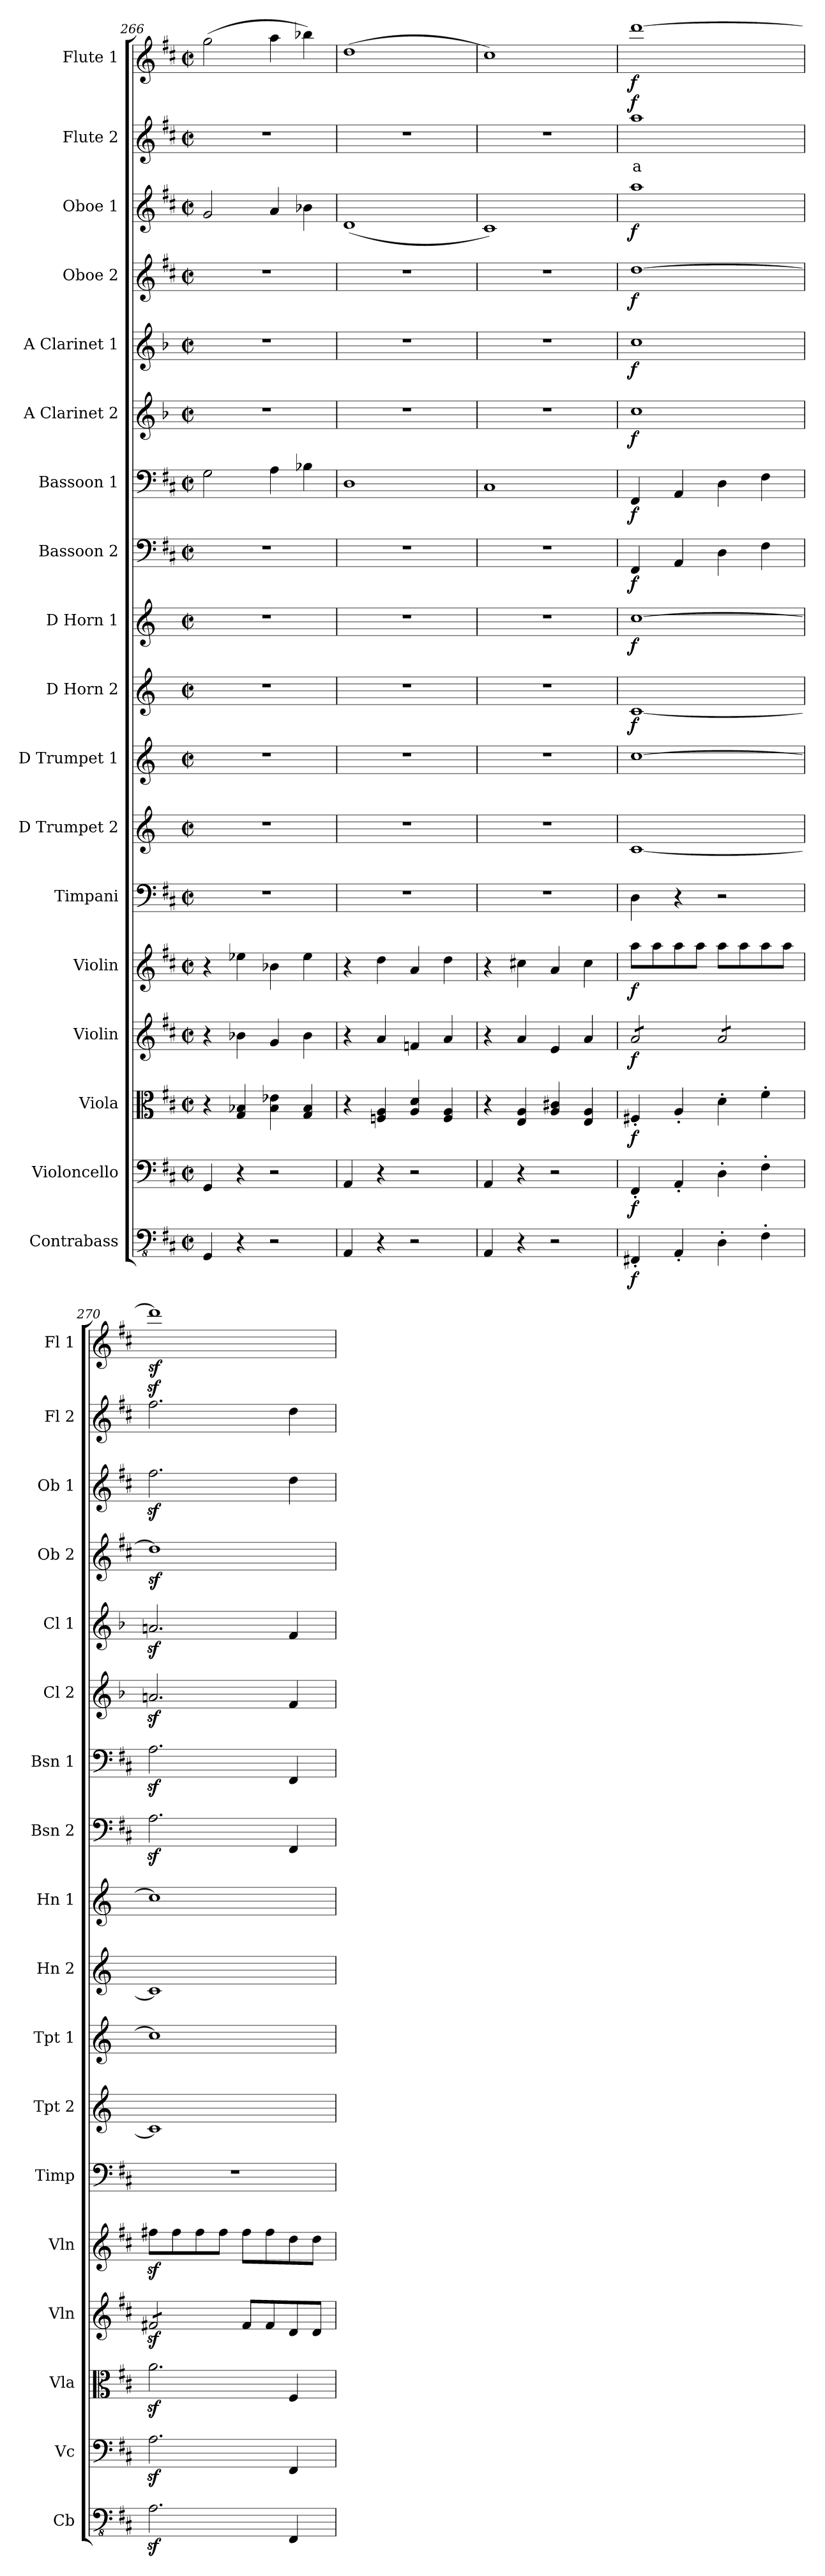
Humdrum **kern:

**kern	**dynam	**kern	**dynam	**kern	**dynam	**kern	**dynam	**kern	**dynam	**kern	**kern	**dynam	**kern	**dynam	**kern	**dynam	**kern	**dynam	**kern	**dynam	**kern	**dynam	**kern	**dynam	**kern	**dynam	**kern	**dynam	**kern	**dynam	**kern	**text	**dynam	**kern	**dynam
*part18	*part18	*part17	*part17	*part16	*part16	*part15	*part15	*part14	*part14	*part13	*part12	*part12	*part11	*part11	*part10	*part10	*part9	*part9	*part8	*part8	*part7	*part7	*part6	*part6	*part5	*part5	*part4	*part4	*part3	*part3	*part2	*part2	*part2	*part1	*part1
*staff18	*staff18	*staff17	*staff17	*staff16	*staff16	*staff15	*staff15	*staff14	*staff14	*staff13	*staff12	*staff12	*staff11	*staff11	*staff10	*staff10	*staff9	*staff9	*staff8	*staff8	*staff7	*staff7	*staff6	*staff6	*staff5	*staff5	*staff4	*staff4	*staff3	*staff3	*staff2	*staff2	*staff2	*staff1	*staff1
*I"Contrabass	*	*I"Violoncello	*	*I"Viola	*	*I"Violin	*	*I"Violin	*	*I"Timpani	*I"D Trumpet 2	*	*I"D Trumpet 1	*	*I"D Horn 2	*	*I"D Horn 1	*	*I"Bassoon 2	*	*I"Bassoon 1	*	*I"A Clarinet 2	*	*I"A Clarinet 1	*	*I"Oboe 2	*	*I"Oboe 1	*	*I"Flute 2	*	*	*I"Flute 1	*
*I'Cb	*	*I'Vc	*	*I'Vla	*	*I'Vln	*	*I'Vln	*	*I'Timp	*I'Tpt 2	*	*I'Tpt 1	*	*I'Hn 2	*	*I'Hn 1	*	*I'Bsn 2	*	*I'Bsn 1	*	*I'Cl 2	*	*I'Cl 1	*	*I'Ob 2	*	*I'Ob 1	*	*I'Fl 2	*	*	*I'Fl 1	*
*clefFv4	*	*clefF4	*	*clefC3	*	*clefG2	*	*clefG2	*	*clefF4	*clefG2	*	*clefG2	*	*clefG2	*	*clefG2	*	*clefF4	*	*clefF4	*	*clefG2	*	*clefG2	*	*clefG2	*	*clefG2	*	*clefG2	*	*	*clefG2	*
*	*	*	*	*	*	*	*	*	*	*	*ITrd-1c-2	*	*ITrd-1c-2	*	*ITrd6c10	*	*ITrd6c10	*	*	*	*	*	*ITrd2c3	*	*ITrd2c3	*	*	*	*	*	*	*	*	*	*
*k[f#c#]	*	*k[f#c#]	*	*k[f#c#]	*	*k[f#c#]	*	*k[f#c#]	*	*k[f#c#]	*k[f#c#]	*	*k[f#c#]	*	*k[f#c#]	*	*k[f#c#]	*	*k[f#c#]	*	*k[f#c#]	*	*k[f#c#]	*	*k[f#c#]	*	*k[f#c#]	*	*k[f#c#]	*	*k[f#c#]	*	*	*k[f#c#]	*
*M2/2	*	*M2/2	*	*M2/2	*	*M2/2	*	*M2/2	*	*M2/2	*M2/2	*	*M2/2	*	*M2/2	*	*M2/2	*	*M2/2	*	*M2/2	*	*M2/2	*	*M2/2	*	*M2/2	*	*M2/2	*	*M2/2	*	*	*M2/2	*
*met(c|)	*	*met(c|)	*	*met(c|)	*	*met(c|)	*	*met(c|)	*	*met(c|)	*met(c|)	*	*met(c|)	*	*met(c|)	*	*met(c|)	*	*met(c|)	*	*met(c|)	*	*met(c|)	*	*met(c|)	*	*met(c|)	*	*met(c|)	*	*met(c|)	*	*	*met(c|)	*
=266	=266	=266	=266	=266	=266	=266	=266	=266	=266	=266	=266	=266	=266	=266	=266	=266	=266	=266	=266	=266	=266	=266	=266	=266	=266	=266	=266	=266	=266	=266	=266	=266	=266	=266	=266
4GGG/	.	4GG/	.	4r	.	4r	.	4r	.	1r	1r	.	1r	.	1r	.	1r	.	1r	.	2G\	.	1r	.	1r	.	1r	.	2g/	.	1r	.	.	(>2gg\	.
4r	.	4r	.	4G/ 4B-X/	.	4b-X\	.	4ee-X\	.	.	.	.	.	.	.	.	.	.	.	.	.	.	.	.	.	.	.	.	.	.	.	.	.	.	.
2r	.	2r	.	4B-\ 4e-X\	.	4g/	.	4b-X\	.	.	.	.	.	.	.	.	.	.	.	.	4A\	.	.	.	.	.	.	.	4a/	.	.	.	.	4aa\	.
.	.	.	.	4G/ 4B-/	.	4b-\	.	4ee-\	.	.	.	.	.	.	.	.	.	.	.	.	4B-X\	.	.	.	.	.	.	.	4b-X\	.	.	.	.	4bb-X\)	.
=267	=267	=267	=267	=267	=267	=267	=267	=267	=267	=267	=267	=267	=267	=267	=267	=267	=267	=267	=267	=267	=267	=267	=267	=267	=267	=267	=267	=267	=267	=267	=267	=267	=267	=267	=267
4AAA/	.	4AA/	.	4r	.	4r	.	4r	.	1r	1r	.	1r	.	1r	.	1r	.	1r	.	1D	.	1r	.	1r	.	1r	.	(<1d	.	1r	.	.	(>1dd	.
4r	.	4r	.	4Fn/ 4A/	.	4a/	.	4dd\	.	.	.	.	.	.	.	.	.	.	.	.	.	.	.	.	.	.	.	.	.	.	.	.	.	.	.
2r	.	2r	.	4A/ 4d/	.	4fn/	.	4a/	.	.	.	.	.	.	.	.	.	.	.	.	.	.	.	.	.	.	.	.	.	.	.	.	.	.	.
.	.	.	.	4F/ 4A/	.	4a/	.	4dd\	.	.	.	.	.	.	.	.	.	.	.	.	.	.	.	.	.	.	.	.	.	.	.	.	.	.	.
=268	=268	=268	=268	=268	=268	=268	=268	=268	=268	=268	=268	=268	=268	=268	=268	=268	=268	=268	=268	=268	=268	=268	=268	=268	=268	=268	=268	=268	=268	=268	=268	=268	=268	=268	=268
4AAA/	.	4AA/	.	4r	.	4r	.	4r	.	1r	1r	.	1r	.	1r	.	1r	.	1r	.	1C#	.	1r	.	1r	.	1r	.	1c#)	.	1r	.	.	1cc#)	.
4r	.	4r	.	4E/ 4A/	.	4a/	.	4cc#X\	.	.	.	.	.	.	.	.	.	.	.	.	.	.	.	.	.	.	.	.	.	.	.	.	.	.	.
2r	.	2r	.	4A/ 4c#X/	.	4e/	.	4a/	.	.	.	.	.	.	.	.	.	.	.	.	.	.	.	.	.	.	.	.	.	.	.	.	.	.	.
.	.	.	.	4E/ 4A/	.	4a/	.	4cc#\	.	.	.	.	.	.	.	.	.	.	.	.	.	.	.	.	.	.	.	.	.	.	.	.	.	.	.
=269	=269	=269	=269	=269	=269	=269	=269	=269	=269	=269	=269	=269	=269	=269	=269	=269	=269	=269	=269	=269	=269	=269	=269	=269	=269	=269	=269	=269	=269	=269	=269	=269	=269	=269	=269
!	!LO:DY:b	!	!LO:DY:b	!	!LO:DY:b	!	!LO:DY:b	!	!LO:DY:b	!	!	!LO:DY:b	!	!	!	!	!	!	!	!	!	!	!	!	!	!	!	!	!	!	!	!LO:LY:b:color=#FF0000	!	!	!
!	!	!	!	!	!	!	!	!	!	!	!	!LO:DY:n=1:b	!	!LO:DY:b	!	!	!	!	!	!	!	!	!	!	!	!	!	!	!	!	!	!	!	!	!
!	!	!	!	!	!	!	!	!	!	!	!	!	!	!LO:DY:n=1:b	!	!LO:DY:b	!	!LO:DY:b	!	!LO:DY:b	!	!LO:DY:b	!	!LO:DY:b	!	!LO:DY:b	!	!LO:DY:b	!	!LO:DY:b	!	!	!LO:DY:b	!	!LO:DY:b
*	*	*	*	*	*	*tremolo	*	*	*	*	*	*	*	*	*	*	*	*	*	*	*	*	*	*	*	*	*	*	*	*	*	*	*	*	*
4FFF#X'/	f	4FF#'/	f	4F#X'/	f	8a/L	f	8aa\L	f	4D\	[1d	f mf	[1dd	f mf	[1D	f	[1d	f	4FF#/	f	4FF#/	f	1a	f	1a	f	[1dd	f	1aa	f	1aa	a	f	[1ddd	f
.	.	.	.	.	.	8a/	.	8aa\	.	.	.	.	.	.	.	.	.	.	.	.	.	.	.	.	.	.	.	.	.	.	.	.	.	.	.
4AAA'/	.	4AA'/	.	4A'/	.	8a/	.	8aa\	.	4r	.	.	.	.	.	.	.	.	4AA/	.	4AA/	.	.	.	.	.	.	.	.	.	.	.	.	.	.
.	.	.	.	.	.	8a/J	.	8aa\J	.	.	.	.	.	.	.	.	.	.	.	.	.	.	.	.	.	.	.	.	.	.	.	.	.	.	.
4DD'\	.	4D'\	.	4d'\	.	8a/L	.	8aa\L	.	2r	.	.	.	.	.	.	.	.	4D\	.	4D\	.	.	.	.	.	.	.	.	.	.	.	.	.	.
.	.	.	.	.	.	8a/	.	8aa\	.	.	.	.	.	.	.	.	.	.	.	.	.	.	.	.	.	.	.	.	.	.	.	.	.	.	.
4FF#'\	.	4F#'\	.	4f#'\	.	8a/	.	8aa\	.	.	.	.	.	.	.	.	.	.	4F#\	.	4F#\	.	.	.	.	.	.	.	.	.	.	.	.	.	.
.	.	.	.	.	.	8a/J	.	8aa\J	.	.	.	.	.	.	.	.	.	.	.	.	.	.	.	.	.	.	.	.	.	.	.	.	.	.	.
!!LO:PB:g=z
=270	=270	=270	=270	=270	=270	=270	=270	=270	=270	=270	=270	=270	=270	=270	=270	=270	=270	=270	=270	=270	=270	=270	=270	=270	=270	=270	=270	=270	=270	=270	=270	=270	=270	=270	=270
2.AAz<\	.	2.Az<\	.	2.az<\	.	8f#Xz</L	.	8ff#Xz<\L	.	1r	1d]	.	1dd]	.	1D]	.	1d]	.	2.Az<\	.	2.Az<\	.	2.f#Xz</	.	2.f#Xz</	.	1ddz<]	.	2.ff#z<\	.	2.ff#z<\	.	.	1dddz<]	.
.	.	.	.	.	.	8f#Xz</	.	8ff#\	.	.	.	.	.	.	.	.	.	.	.	.	.	.	.	.	.	.	.	.	.	.	.	.	.	.	.
.	.	.	.	.	.	8f#Xz</	.	8ff#\	.	.	.	.	.	.	.	.	.	.	.	.	.	.	.	.	.	.	.	.	.	.	.	.	.	.	.
.	.	.	.	.	.	8f#Xz</J	.	8ff#\J	.	.	.	.	.	.	.	.	.	.	.	.	.	.	.	.	.	.	.	.	.	.	.	.	.	.	.
*	*	*	*	*	*	*Xtremolo	*	*	*	*	*	*	*	*	*	*	*	*	*	*	*	*	*	*	*	*	*	*	*	*	*	*	*	*	*
.	.	.	.	.	.	8f#/L	.	8ff#\L	.	.	.	.	.	.	.	.	.	.	.	.	.	.	.	.	.	.	.	.	.	.	.	.	.	.	.
.	.	.	.	.	.	8f#/	.	8ff#\	.	.	.	.	.	.	.	.	.	.	.	.	.	.	.	.	.	.	.	.	.	.	.	.	.	.	.
4FFF#/	.	4FF#/	.	4F#/	.	8d/	.	8dd\	.	.	.	.	.	.	.	.	.	.	4FF#/	.	4FF#/	.	4d/	.	4d/	.	.	.	4dd\	.	4dd\	.	.	.	.
.	.	.	.	.	.	8d/J	.	8dd\J	.	.	.	.	.	.	.	.	.	.	.	.	.	.	.	.	.	.	.	.	.	.	.	.	.	.	.
=	=	=	=	=	=	=	=	=	=	=	=	=	=	=	=	=	=	=	=	=	=	=	=	=	=	=	=	=	=	=	=	=	=	=	=
*-	*-	*-	*-	*-	*-	*-	*-	*-	*-	*-	*-	*-	*-	*-	*-	*-	*-	*-	*-	*-	*-	*-	*-	*-	*-	*-	*-	*-	*-	*-	*-	*-	*-	*-	*-
